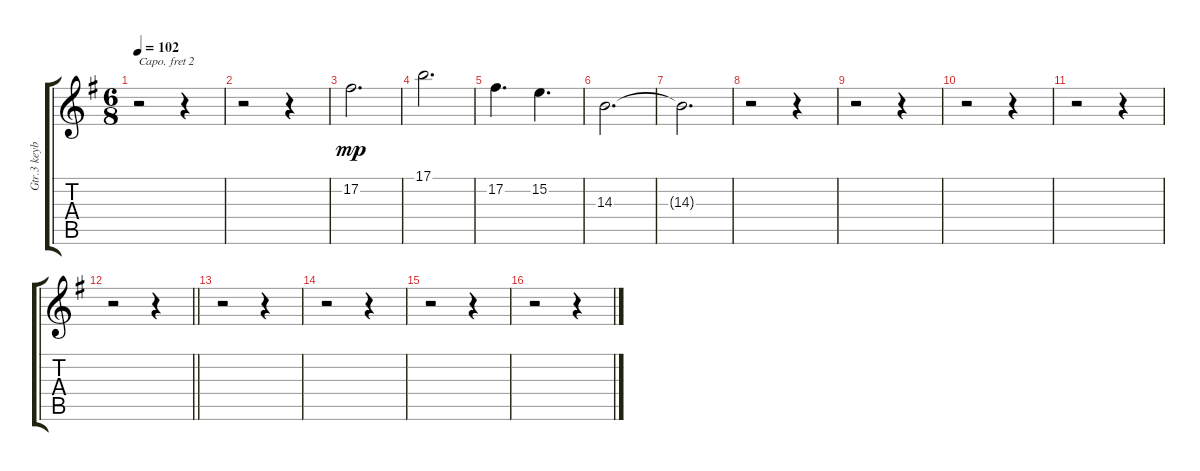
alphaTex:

\track ("Gtr.3 keyboards arranged for guitar" "Gtr.3 keyb") {instrument electricpiano1}
\staff {score tabs}
\capo 2
\tuning (E4 B3 G3 D3 A2 E2) {hide}
\ts (6 8)
\tempo 102
\clef g2
\ks g
r.2{dy f} r.4 |
r.2 r.4 |
17.2.2{d dy mp} |
17.1.2{d} |
17.2.4{d} 15.2.4{d} |
14.3.2{d} |
14.3{t}.2{d} |
r.2 r.4 |
r.2 r.4 |
r.2 r.4 |
r.2 r.4 |
\barLineRight lightlight
r.2 r.4 |
r.2 r.4 |
r.2 r.4 |
r.2 r.4 |
r.2 r.4
